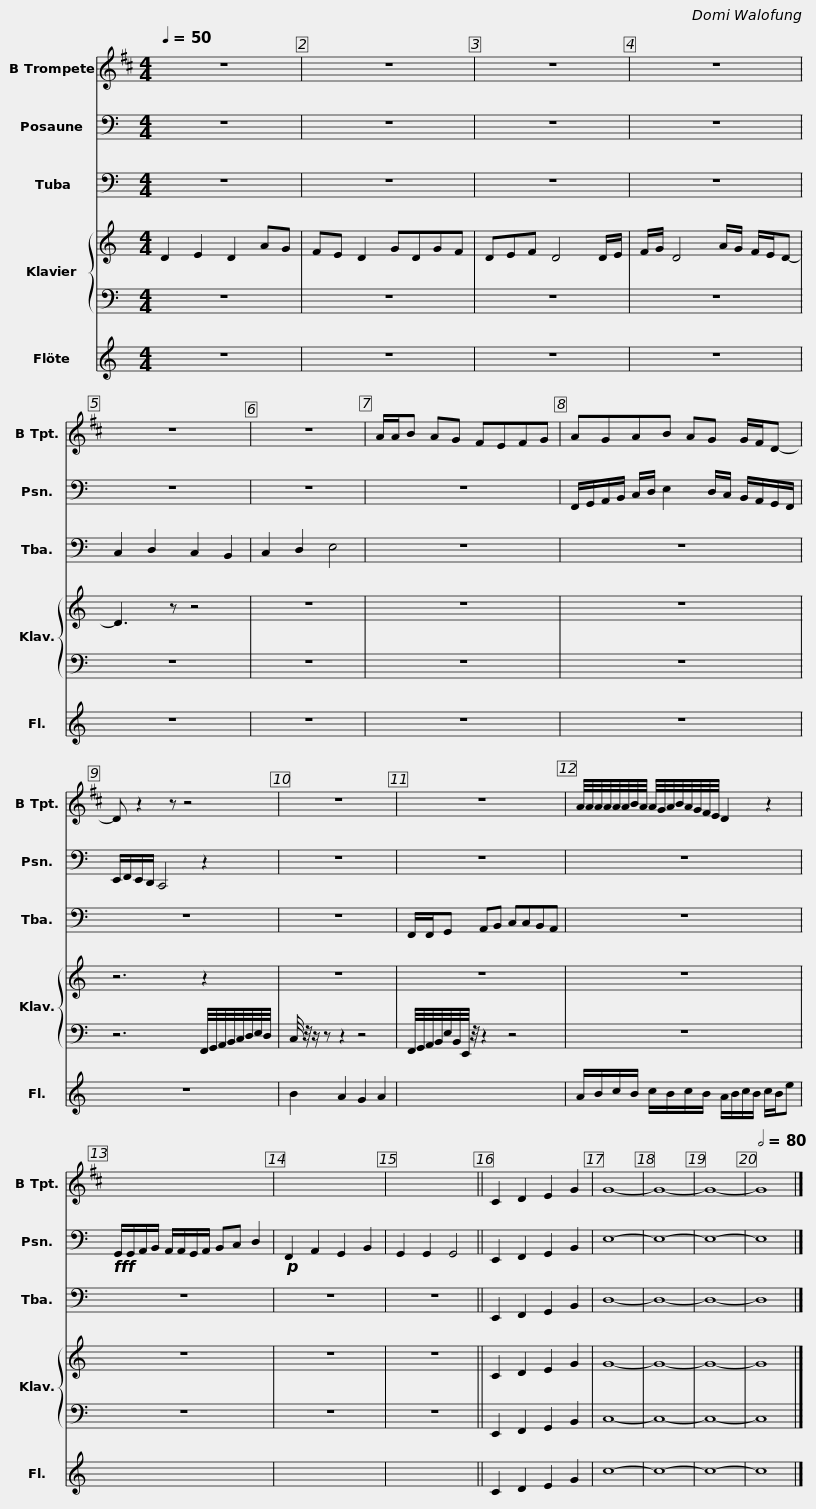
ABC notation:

X:1
%%score 1 2 3 { 4 | 5 } 6
L:1/8
Q:1/4=50
M:4/4
I:linebreak $
K:C
V:1 treble transpose=-2
V:2 bass
V:3 bass
V:4 treble
V:5 bass
V:6 treble
V:1
[K:D] z8 | z8 | z8 | z8 | z8 | %5
 z8 |$ A/A/B AG FEFG | AGAB AG G/F/D- | D z2 z z4 |$ z8 | %10
 z8 |$ A/4A/4A/4A/4A/4A/4B/4A/4 A/4G/4A/4B/4A/4G/4F/4E/4 D2 z2 | x8 | x8 | x8 ||$ %15
 C2 D2 E2 G2 | G8- | G8- | G8- |[Q:1/2=80] G8 |] %20
V:2
 z8 | z8 | z8 | z8 | z8 | %5
 z8 |$ z8 | F,,/G,,/A,,/B,,/ C,/D,/ E,2 D,/C,/ B,,/A,,/G,,/F,,/ | E,,/F,,/E,,/D,,/ C,,4 z2 |$ z8 | %10
 z8 |$ z8 |!fff! G,,/G,,/A,,/B,,/ A,,/A,,/G,,/A,,/ B,,C, D,2 |!p! F,,2 A,,2 G,,2 B,,2 | G,,2 G,,2 G,,4 ||$ %15
 E,,2 F,,2 G,,2 B,,2 | E,8- | E,8- | E,8- | E,8 |] %20
V:3
 z8 | z8 | z8 | z8 | C,2 D,2 C,2 B,,2 | %5
 C,2 D,2 E,4 |$ z8 | z8 | z8 |$ z8 | %10
 F,,/F,,/G,, A,,B,, C,C,B,,A,, |$ z8 | z8 | z8 | z8 ||$ %15
 E,,2 F,,2 G,,2 B,,2 | D,8- | D,8- | D,8- | D,8 |] %20
V:4
 D2 E2 D2 AG | FE D2 GDGF | DEF D4 D/E/ | F/G/ D4 A/G/ F/E/D- | D3 z z4 | %5
 z8 |$ z8 | z8 | z6 z2 |$ z8 | %10
 z8 |$ z8 | z8 | z8 | z8 ||$ %15
 C2 D2 E2 G2 | G8- | G8- | G8- | G8 |] %20
V:5
 z8 | z8 | z8 | z8 | z8 | %5
 z8 |$ z8 | z8 | z6 F,,/4G,,/4A,,/4B,,/4C,/4D,/4E,/4D,/4 |$ C,/4 z/4 z/ z z2 z4 | %10
 F,,/4G,,/4A,,/4B,,/4E,/4B,,/4E,,/4 z/4 z2 z4 |$ z8 | z8 | z8 | z8 ||$ %15
 E,,2 F,,2 G,,2 B,,2 | C,8- | C,8- | C,8- | C,8 |] %20
V:6
 z8 | z8 | z8 | z8 | z8 | %5
 z8 |$ z8 | z8 | z8 |$ B2 A2 G2 A2 | %10
 x8 |$ A/B/c/B/ c/B/c/B/ A/B/c/B/ c/B/e | x8 | x8 | x8 ||$ %15
 C2 D2 E2 G2 | c8- | c8- | c8- | c8 |] %20
